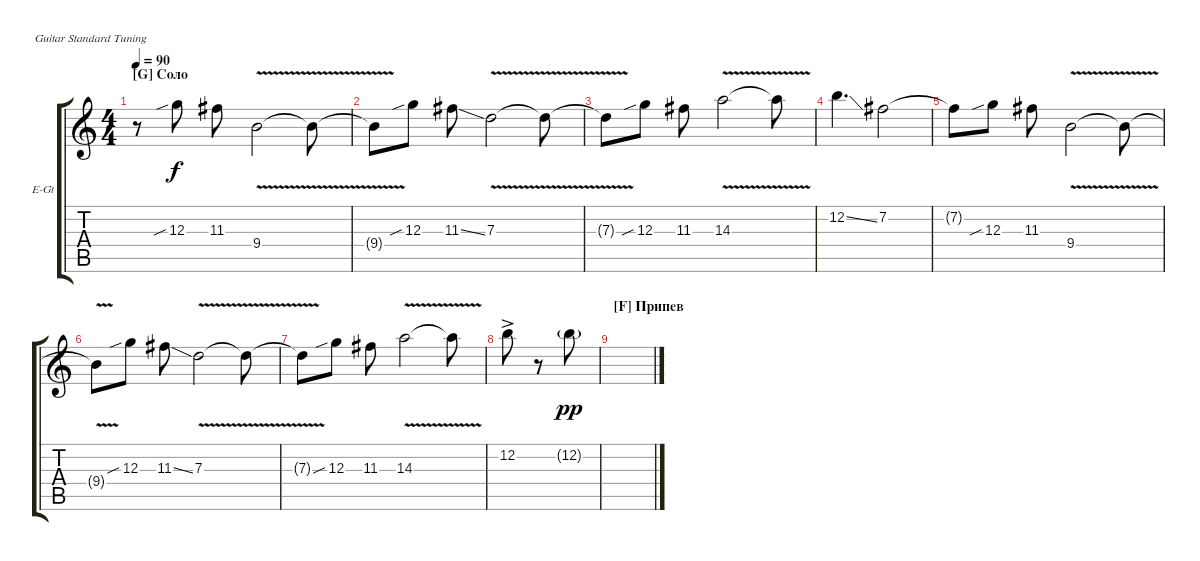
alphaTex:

\defaultSystemsLayout 4
\bracketExtendMode groupsimilarinstruments
\firstSystemTrackNameOrientation horizontal
\otherSystemsTrackNameOrientation horizontal
\track ("Guitar Lead" "E-Gt") {instrument distortionguitar}
\staff {score tabs}
\tuning (E4 B3 G3 D3 A2 E2)
\ts (4 4)
\section ("G" "Соло")
\tempo 90
\clef g2
\ks c
r.8{dy f} 12.3{sib}.8 11.3.8 9.4{v}.2 9.4{v t}.8 |
9.4{v t}.8 12.3{sib}.8 11.3{ss}.8 7.3{v}.2 7.3{v t}.8 |
7.3{v t}.8 12.3{sib}.8 11.3.8 14.3{v}.2 14.3{v t}.8 |
12.2{ss}.4{d} 7.2.2 |
7.2{t}.8 12.3{sib}.8 11.3.8 9.4{v}.2 9.4{v t}.8 |
9.4{v t}.8 12.3{sib}.8 11.3{ss}.8 7.3{v}.2 7.3{v t}.8 |
7.3{v t}.8 12.3{sib}.8 11.3.8 14.3{v}.2 14.3{v t}.8 |
12.2{ac}.8 r.8 12.2{g}.8{dy pp} |
\section ("F" "Припев")
